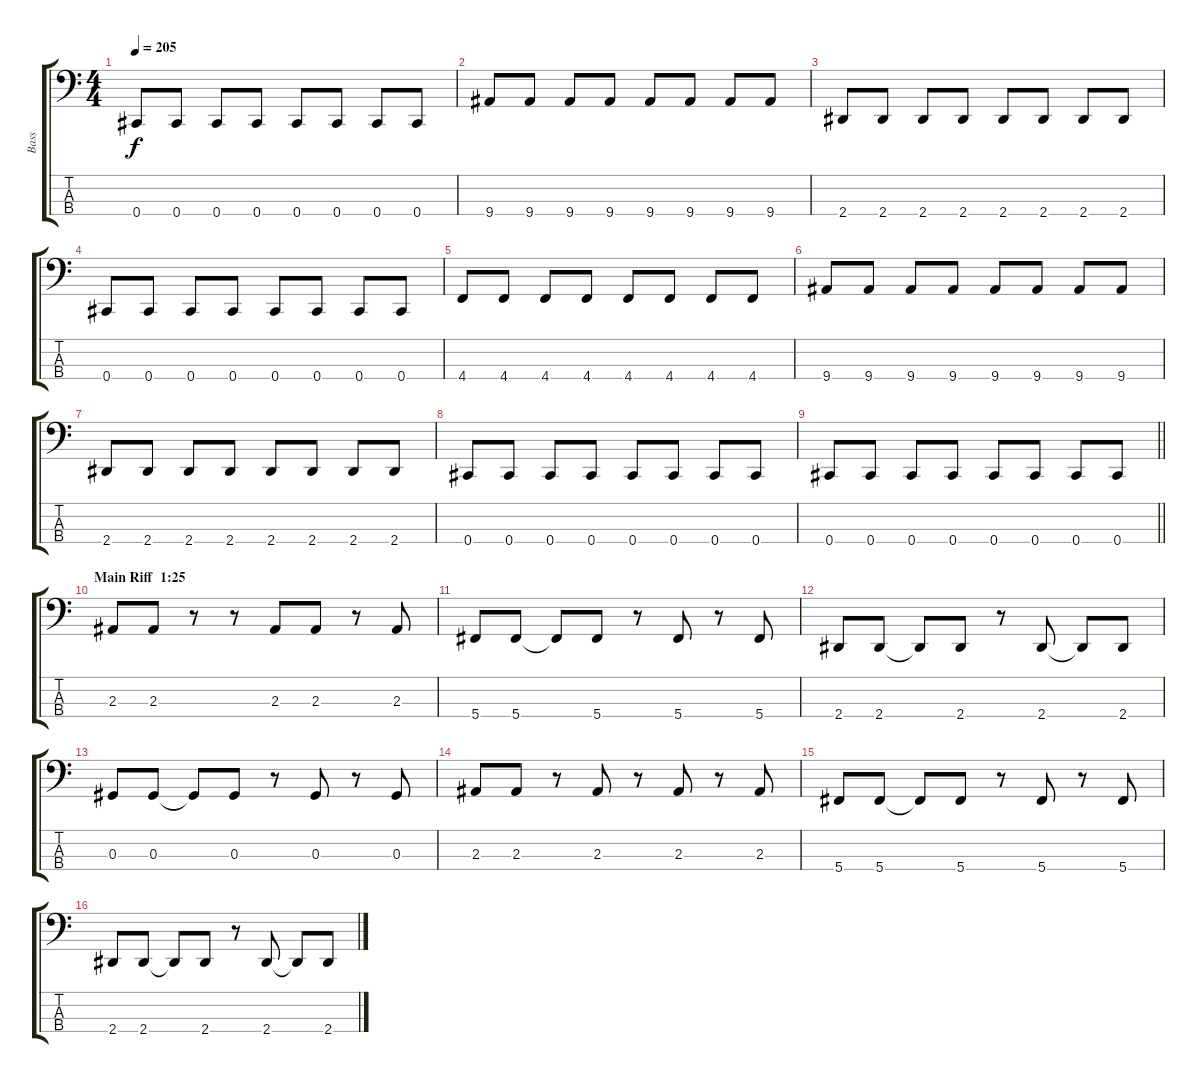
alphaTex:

\track ("Bass" "Bass") {instrument electricbasspick}
\staff {score tabs}
\tuning (Gb2 Db2 Ab1 Db1) {hide}
\ts (4 4)
\tempo 205
\clef f4
\ks c
0.4.8{dy f} 0.4.8 0.4.8 0.4.8 0.4.8 0.4.8 0.4.8 0.4.8 |
9.4.8 9.4.8 9.4.8 9.4.8 9.4.8 9.4.8 9.4.8 9.4.8 |
2.4.8 2.4.8 2.4.8 2.4.8 2.4.8 2.4.8 2.4.8 2.4.8 |
0.4.8 0.4.8 0.4.8 0.4.8 0.4.8 0.4.8 0.4.8 0.4.8 |
4.4.8 4.4.8 4.4.8 4.4.8 4.4.8 4.4.8 4.4.8 4.4.8 |
9.4.8 9.4.8 9.4.8 9.4.8 9.4.8 9.4.8 9.4.8 9.4.8 |
2.4.8 2.4.8 2.4.8 2.4.8 2.4.8 2.4.8 2.4.8 2.4.8 |
0.4.8 0.4.8 0.4.8 0.4.8 0.4.8 0.4.8 0.4.8 0.4.8 |
\barLineRight lightlight
0.4.8 0.4.8 0.4.8 0.4.8 0.4.8 0.4.8 0.4.8 0.4.8 |
\section ("" "Main Riff  1:25")
2.3.8 2.3.8 r.8 r.8 2.3.8 2.3.8 r.8 2.3.8 |
5.4.8 5.4.8 5.4{t}.8 5.4.8 r.8 5.4.8 r.8 5.4.8 |
2.4.8 2.4.8 2.4{t}.8 2.4.8 r.8 2.4.8 2.4{t}.8 2.4.8 |
0.3.8 0.3.8 0.3{t}.8 0.3.8 r.8 0.3.8 r.8 0.3.8 |
2.3.8 2.3.8 r.8 2.3.8 r.8 2.3.8 r.8 2.3.8 |
5.4.8 5.4.8 5.4{t}.8 5.4.8 r.8 5.4.8 r.8 5.4.8 |
2.4.8 2.4.8 2.4{t}.8 2.4.8 r.8 2.4.8 2.4{t}.8 2.4.8
